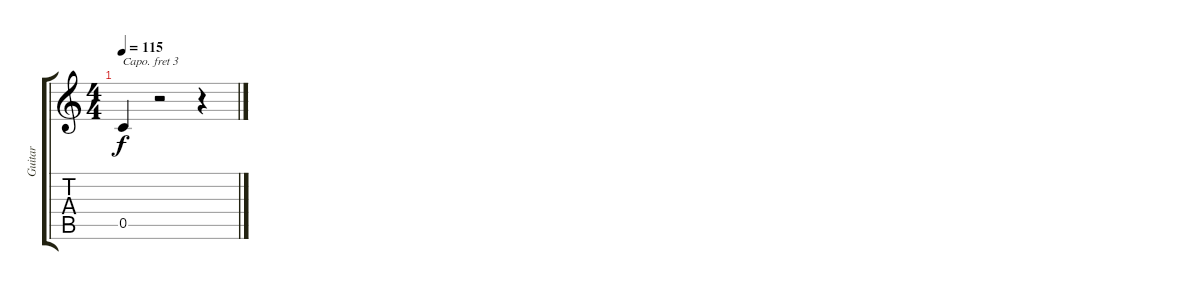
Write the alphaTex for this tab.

\track ("Guitar" "Guitar") {instrument acousticguitarsteel}
\staff {score tabs}
\capo 3
\tuning (E4 B3 G3 D3 A2 E2) {hide}
\ts (4 4)
\tempo 115
\clef g2
\ks c
0.5.4{dy f} r.2 r.4
